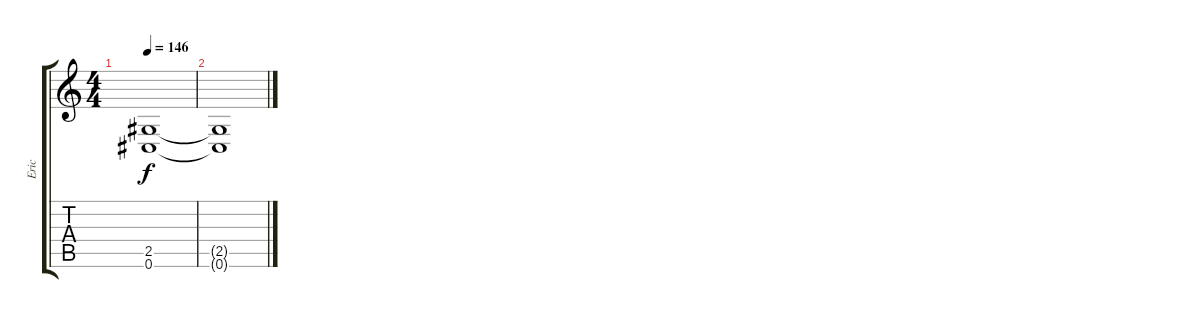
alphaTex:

\track ("Eric" "Eric") {instrument distortionguitar}
\staff {score tabs}
\tuning (Db4 Ab3 E3 B2 Gb2 Db2) {hide}
\ts (4 4)
\tempo 146
\clef g2
\ks c
(2.5{t} 0.6{t}).1{dy f} |
(2.5{t} 0.6{t}).1
